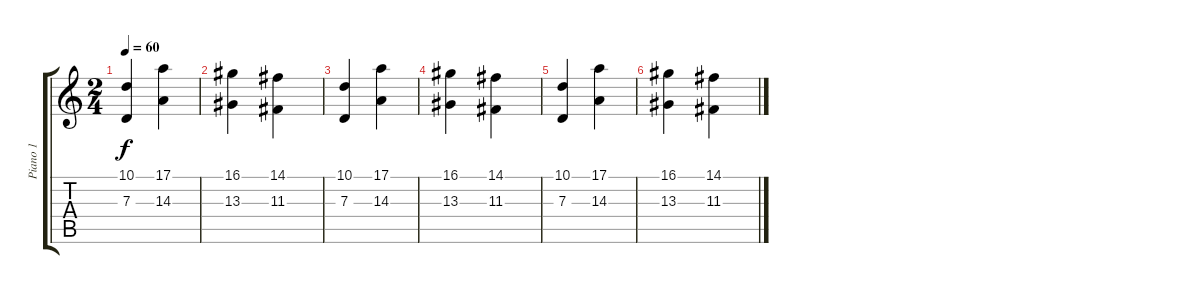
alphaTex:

\track ("Piano 1" "Piano 1") {instrument brightacousticpiano}
\staff {score tabs}
\tuning (E4 B3 G3 D3 A2 E2) {hide}
\ts (2 4)
\tempo 60
\clef g2
\ks c
(10.1 7.3).4{dy f} (17.1 14.3).4 |
(16.1 13.3).4 (14.1 11.3).4 |
(10.1 7.3).4 (17.1 14.3).4 |
(16.1 13.3).4 (14.1 11.3).4 |
(10.1 7.3).4 (17.1 14.3).4 |
(16.1 13.3).4 (14.1 11.3).4
